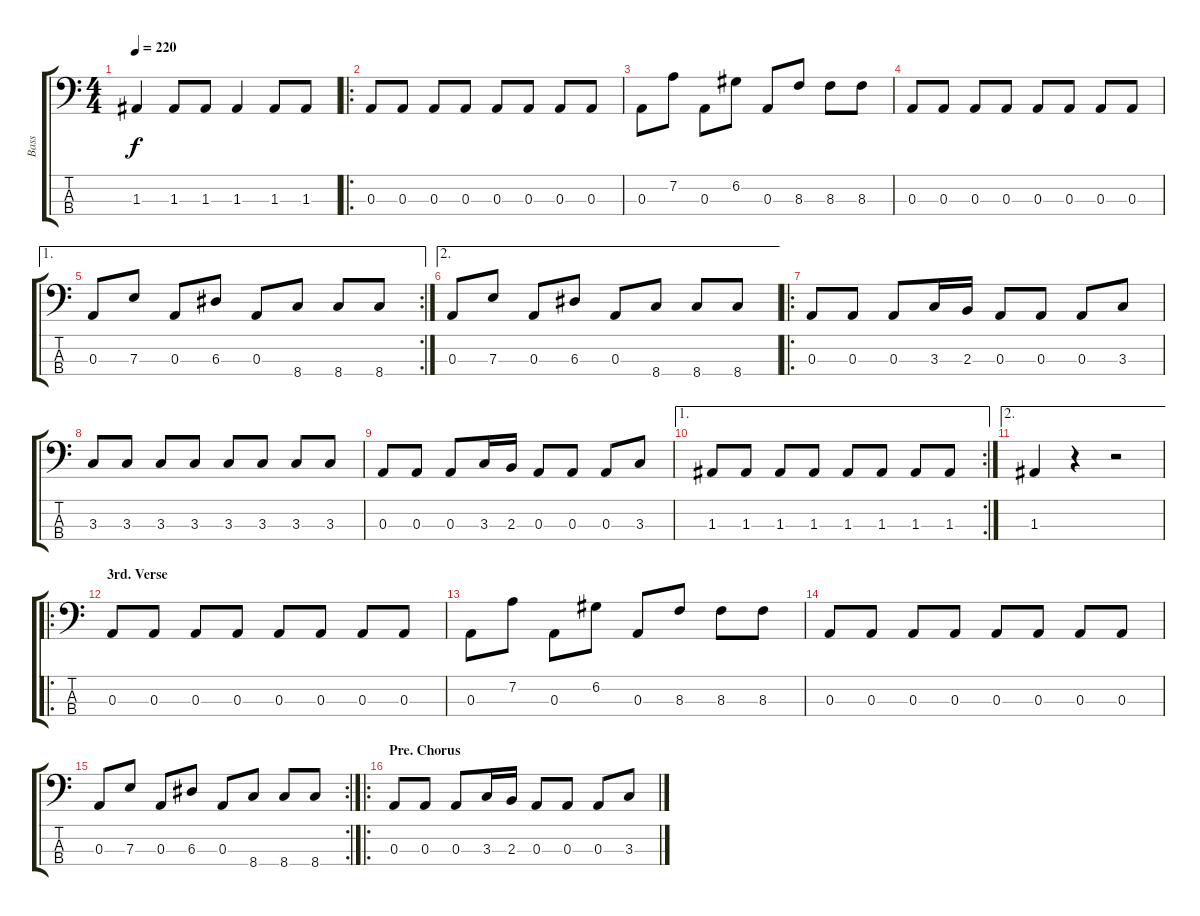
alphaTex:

\track ("Bass" "Bass") {instrument electricbassfinger}
\staff {score tabs}
\tuning (G2 D2 A1 E1) {hide}
\ts (4 4)
\tempo 220
\clef f4
\ks c
1.3.4{dy f} 1.3.8 1.3.8 1.3.4 1.3.8 1.3.8 |
\ro
0.3.8 0.3.8 0.3.8 0.3.8 0.3.8 0.3.8 0.3.8 0.3.8 |
0.3.8 7.2.8 0.3.8 6.2.8 0.3.8 8.3.8 8.3.8 8.3.8 |
0.3.8 0.3.8 0.3.8 0.3.8 0.3.8 0.3.8 0.3.8 0.3.8 |
\ae 1
\rc 2
0.3.8 7.3.8 0.3.8 6.3.8 0.3.8 8.4.8 8.4.8 8.4.8 |
\ae 2
0.3.8 7.3.8 0.3.8 6.3.8 0.3.8 8.4.8 8.4.8 8.4.8 |
\ro
0.3.8 0.3.8 0.3.8 3.3.16 2.3.16 0.3.8 0.3.8 0.3.8 3.3.8 |
3.3.8 3.3.8 3.3.8 3.3.8 3.3.8 3.3.8 3.3.8 3.3.8 |
0.3.8 0.3.8 0.3.8 3.3.16 2.3.16 0.3.8 0.3.8 0.3.8 3.3.8 |
\ae 1
\rc 2
1.3.8 1.3.8 1.3.8 1.3.8 1.3.8 1.3.8 1.3.8 1.3.8 |
\ae 2
1.3.4 r.4 r.2 |
\ro
\section ("" "3rd. Verse")
0.3.8 0.3.8 0.3.8 0.3.8 0.3.8 0.3.8 0.3.8 0.3.8 |
0.3.8 7.2.8 0.3.8 6.2.8 0.3.8 8.3.8 8.3.8 8.3.8 |
0.3.8 0.3.8 0.3.8 0.3.8 0.3.8 0.3.8 0.3.8 0.3.8 |
\rc 2
0.3.8 7.3.8 0.3.8 6.3.8 0.3.8 8.4.8 8.4.8 8.4.8 |
\ro
\section ("" "Pre. Chorus")
0.3.8 0.3.8 0.3.8 3.3.16 2.3.16 0.3.8 0.3.8 0.3.8 3.3.8
